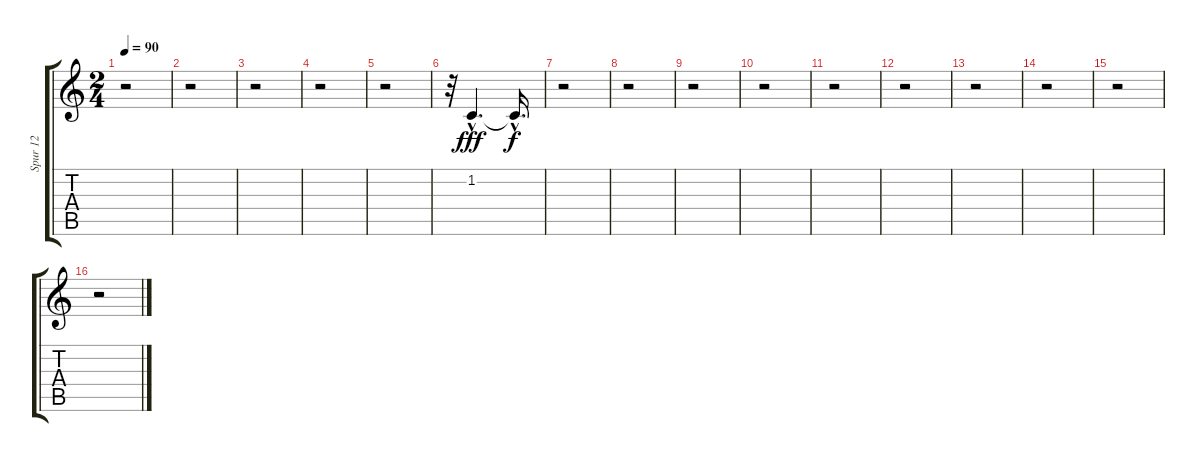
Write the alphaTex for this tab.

\track ("Spur 12" "Spur 12") {instrument reversecymbal}
\staff {score tabs}
\tuning (E4 B3 G3 D3 A2 E2) {hide}
\ts (2 4)
\tempo 90
\clef g2
\ks c
r.2{dy f} |
r.2 |
r.2 |
r.2 |
r.2 |
r.32 1.2{hac}.4{d dy fff} 1.2{hac t}.16{d dy f} |
r.2 |
r.2 |
r.2 |
r.2 |
r.2 |
r.2 |
r.2 |
r.2 |
r.2 |
r.2
